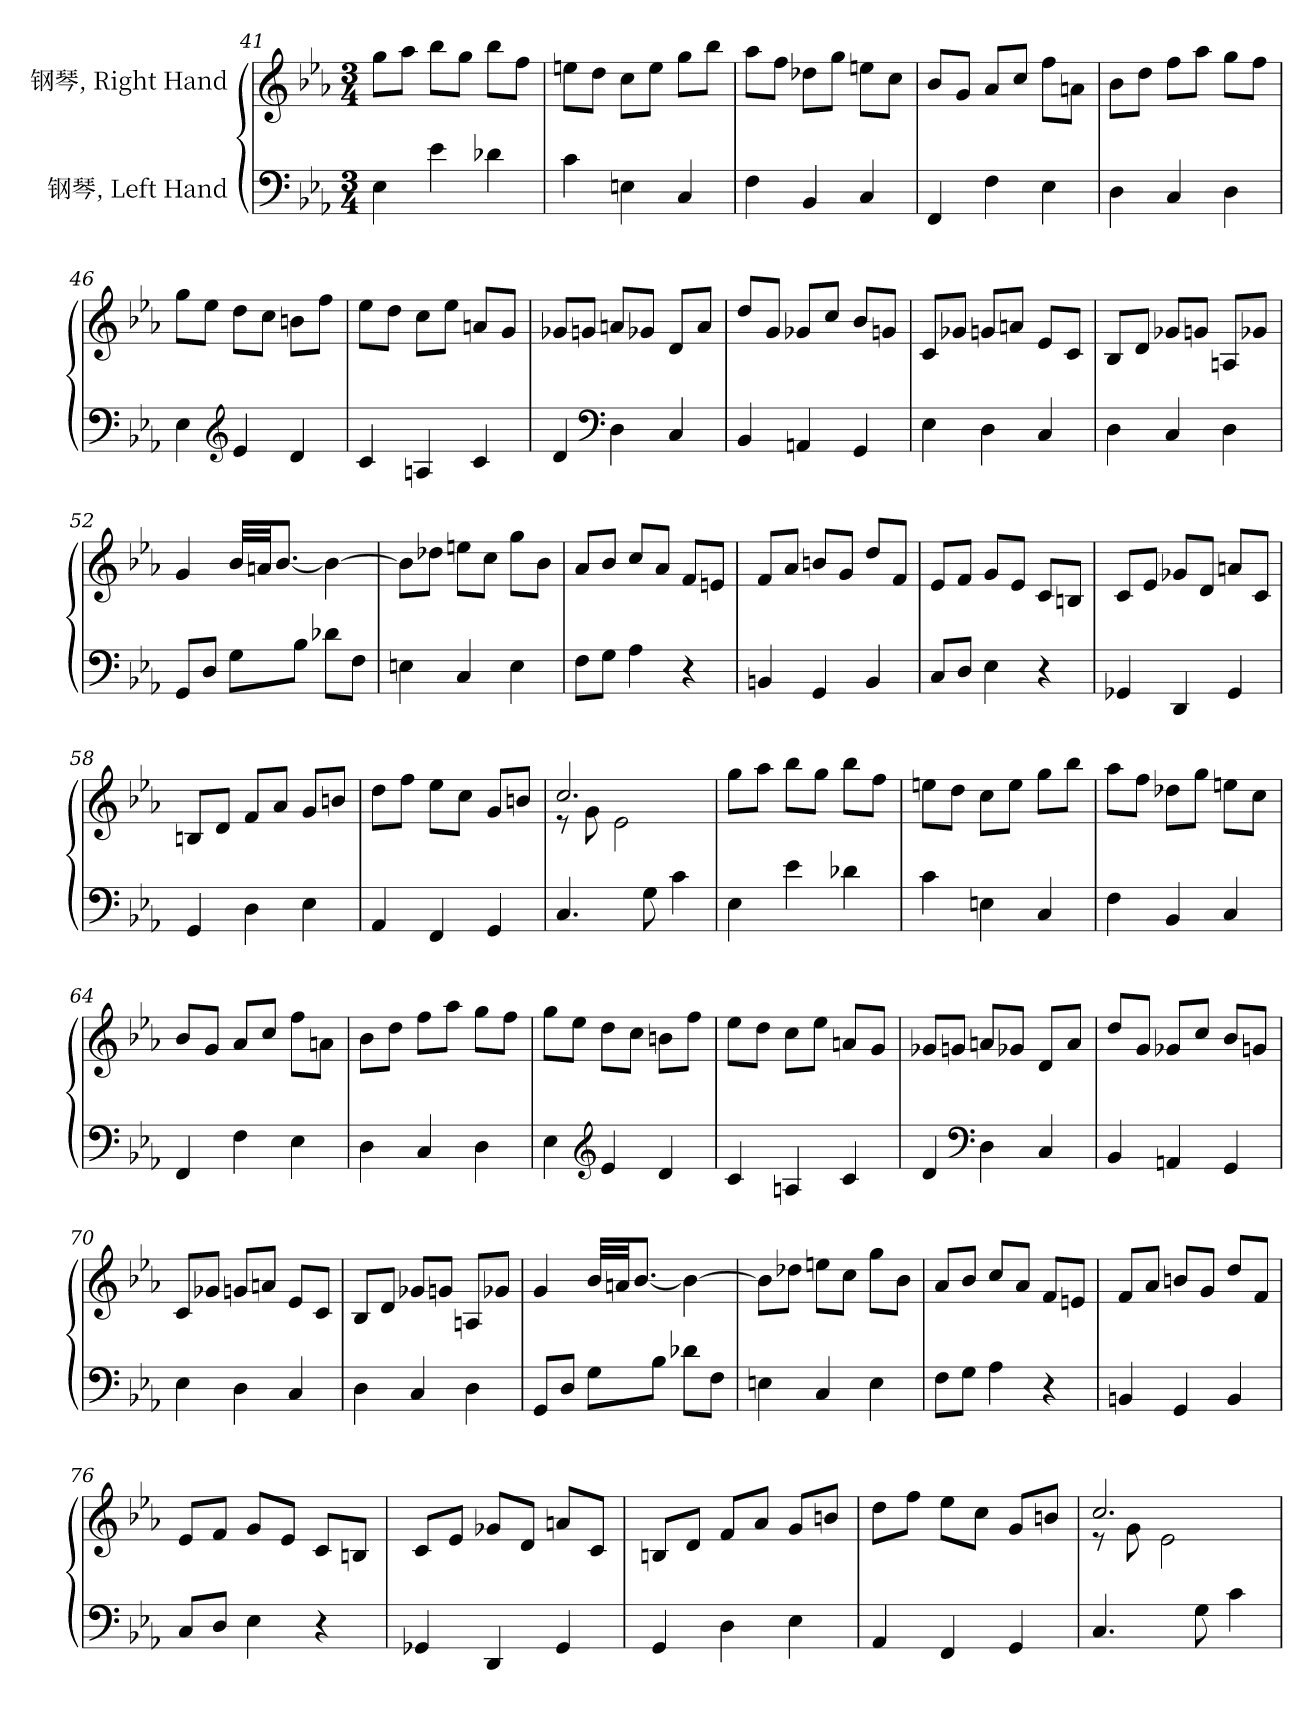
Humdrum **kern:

**kern	**kern
*part2	*part1
*staff2	*staff1
*I"钢琴, Left Hand	*I"钢琴, Right Hand
*clefF4	*clefG2
*k[b-e-a-]	*k[b-e-a-]
*M3/4	*M3/4
=41	=41
4E-\	8gg\L
.	8aa-\J
4e-\	8bb-\L
.	8gg\J
4d-X\	8bb-\L
.	8ff\J
=42	=42
4c\	8een\L
.	8dd\J
4En\	8cc\L
.	8ee\J
4C/	8gg\L
.	8bb-\J
=43	=43
4F\	8aa-\L
.	8ff\J
4BB-/	8dd-X\L
.	8gg\J
4C/	8een\L
.	8cc\J
=44	=44
4FF/	8b-/L
.	8g/J
4F\	8a-/L
.	8cc/J
4E-\	8ff\L
.	8an\J
!!LO:LB:g=z
=45	=45
4D\	8b-\L
.	8dd\J
4C/	8ff\L
.	8aa-\J
4D\	8gg\L
.	8ff\J
=46	=46
4E-\	8gg\L
.	8ee-\J
*clefG2	*
4e-/	8dd\L
.	8cc\J
4d/	8bn\L
.	8ff\J
=47	=47
4c/	8ee-\L
.	8dd\J
4An/	8cc\L
.	8ee-\J
4c/	8an/L
.	8g/J
=48	=48
4d/	8g-X/L
.	8gn/J
*clefF4	*
4D\	8an/L
.	8g-X/J
4C/	8d/L
.	8a/J
=49	=49
4BB-/	8dd/L
.	8g/J
4AAn/	8g-X/L
.	8cc/J
4GG/	8b-/L
.	8gn/J
!!LO:LB:g=z
=50	=50
4E-\	8c/L
.	8g-X/J
4D\	8gn/L
.	8an/J
4C/	8e-/L
.	8c/J
=51	=51
4D\	8B-/L
.	8d/J
4C/	8g-X/L
.	8gn/J
4D\	8An/L
.	8g-X/J
=52	=52
8GG/L	4g/
8D/J	.
8G\L	32b-/LLL
.	32an/JJ
.	[8.b-/J
8B-\J	.
8d-X\L	4b-\_
8F\J	.
=53	=53
4En\	8b-\L]
.	8dd-X\J
4C/	8een\L
.	8cc\J
4E\	8gg\L
.	8b-\J
=54	=54
8F\L	8a-/L
8G\J	8b-/J
4A-\	8cc/L
.	8a-/J
4r	8f/L
.	8en/J
!!LO:LB:g=z
=55	=55
4BBn/	8f/L
.	8a-/J
4GG/	8bn/L
.	8g/J
4BB/	8dd/L
.	8f/J
=56	=56
8C/L	8e-/L
8D/J	8f/J
4E-\	8g/L
.	8e-/J
4r	8c/L
.	8Bn/J
=57	=57
4GG-X/	8c/L
.	8e-/J
4DD/	8g-X/L
.	8d/J
4GG-/	8an/L
.	8c/J
=58	=58
4GG/	8Bn/L
.	8d/J
4D\	8f/L
.	8a-/J
4E-\	8g/L
.	8bn/J
=59	=59
4AA-/	8dd\L
.	8ff\J
4FF/	8ee-\L
.	8cc\J
4GG/	8g/L
.	8bn/J
!!LO:PB:g=z
=60	=60
*	*^
4.C/	2.cc/	8r
.	.	8g\
.	.	2e-\
8G\	.	.
4c\	.	.
*	*v	*v
=61	=61
4E-\	8gg\L
.	8aa-\J
4e-\	8bb-\L
.	8gg\J
4d-X\	8bb-\L
.	8ff\J
=62	=62
4c\	8een\L
.	8dd\J
4En\	8cc\L
.	8ee\J
4C/	8gg\L
.	8bb-\J
=63	=63
4F\	8aa-\L
.	8ff\J
4BB-/	8dd-X\L
.	8gg\J
4C/	8een\L
.	8cc\J
=64	=64
4FF/	8b-/L
.	8g/J
4F\	8a-/L
.	8cc/J
4E-\	8ff\L
.	8an\J
=65	=65
4D\	8b-\L
.	8dd\J
4C/	8ff\L
.	8aa-\J
4D\	8gg\L
.	8ff\J
!!LO:LB:g=z
=66	=66
4E-\	8gg\L
.	8ee-\J
*clefG2	*
4e-/	8dd\L
.	8cc\J
4d/	8bn\L
.	8ff\J
=67	=67
4c/	8ee-\L
.	8dd\J
4An/	8cc\L
.	8ee-\J
4c/	8an/L
.	8g/J
=68	=68
4d/	8g-X/L
.	8gn/J
*clefF4	*
4D\	8an/L
.	8g-X/J
4C/	8d/L
.	8a/J
=69	=69
4BB-/	8dd/L
.	8g/J
4AAn/	8g-X/L
.	8cc/J
4GG/	8b-/L
.	8gn/J
=70	=70
4E-\	8c/L
.	8g-X/J
4D\	8gn/L
.	8an/J
4C/	8e-/L
.	8c/J
!!LO:LB:g=z
=71	=71
4D\	8B-/L
.	8d/J
4C/	8g-X/L
.	8gn/J
4D\	8An/L
.	8g-X/J
=72	=72
8GG/L	4g/
8D/J	.
8G\L	32b-/LLL
.	32an/JJ
.	[8.b-/J
8B-\J	.
8d-X\L	4b-\_
8F\J	.
=73	=73
4En\	8b-\L]
.	8dd-X\J
4C/	8een\L
.	8cc\J
4E\	8gg\L
.	8b-\J
=74	=74
8F\L	8a-/L
8G\J	8b-/J
4A-\	8cc/L
.	8a-/J
4r	8f/L
.	8en/J
=75	=75
4BBn/	8f/L
.	8a-/J
4GG/	8bn/L
.	8g/J
4BB/	8dd/L
.	8f/J
!!LO:LB:g=z
=76	=76
8C/L	8e-/L
8D/J	8f/J
4E-\	8g/L
.	8e-/J
4r	8c/L
.	8Bn/J
=77	=77
4GG-X/	8c/L
.	8e-/J
4DD/	8g-X/L
.	8d/J
4GG-/	8an/L
.	8c/J
=78	=78
4GG/	8Bn/L
.	8d/J
4D\	8f/L
.	8a-/J
4E-\	8g/L
.	8bn/J
=79	=79
4AA-/	8dd\L
.	8ff\J
4FF/	8ee-\L
.	8cc\J
4GG/	8g/L
.	8bn/J
=80	=80
*	*^
4.C/	2.cc/	8r
.	.	8g\
.	.	2e-\
8G\	.	.
4c\	.	.
*	*v	*v
=	=
*-	*-
